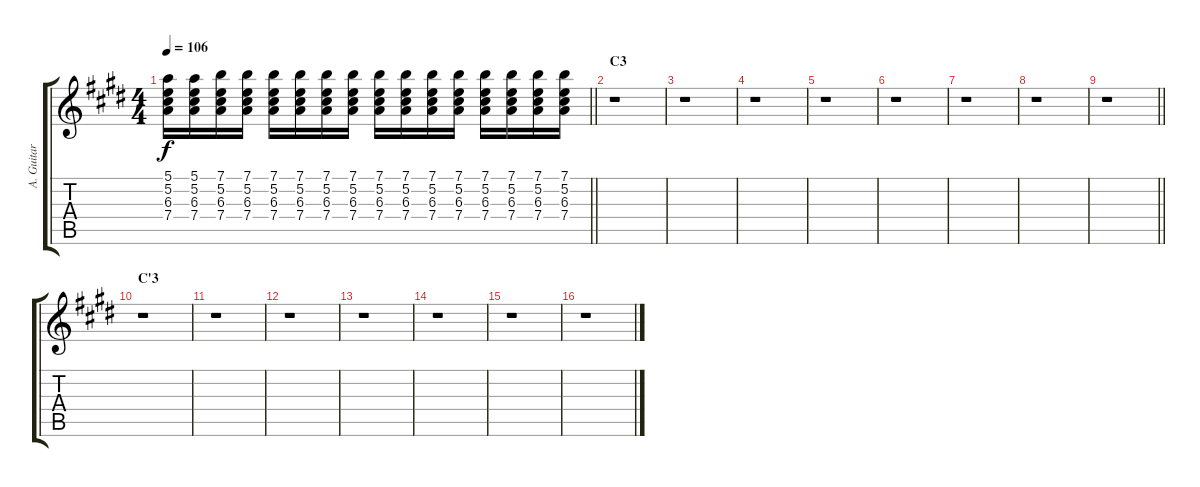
\track ("A. Guitar" "A. Guitar") {instrument acousticguitarsteel}
\staff {score tabs}
\tuning (E4 B3 G3 D3 A2 E2) {hide}
\ts (4 4)
\tempo 106
\clef g2
\barLineRight lightlight
\ks e
(5.1 5.2 6.3 7.4).16{dy f} (5.1 5.2 6.3 7.4).16 (7.1 5.2 6.3 7.4).16 (7.1 5.2 6.3 7.4).16 (7.1 5.2 6.3 7.4).16 (7.1 5.2 6.3 7.4).16 (7.1 5.2 6.3 7.4).16 (7.1 5.2 6.3 7.4).16 (7.1 5.2 6.3 7.4).16 (7.1 5.2 6.3 7.4).16 (7.1 5.2 6.3 7.4).16 (7.1 5.2 6.3 7.4).16 (7.1 5.2 6.3 7.4).16 (7.1 5.2 6.3 7.4).16 (7.1 5.2 6.3 7.4).16 (7.1 5.2 6.3 7.4).16 |
\section ("" "C3")
r.1 |
r.1 |
r.1 |
r.1 |
r.1 |
r.1 |
r.1 |
\barLineRight lightlight
r.1 |
\section ("" "C'3")
r.1 |
r.1 |
r.1 |
r.1 |
r.1 |
r.1 |
r.1
